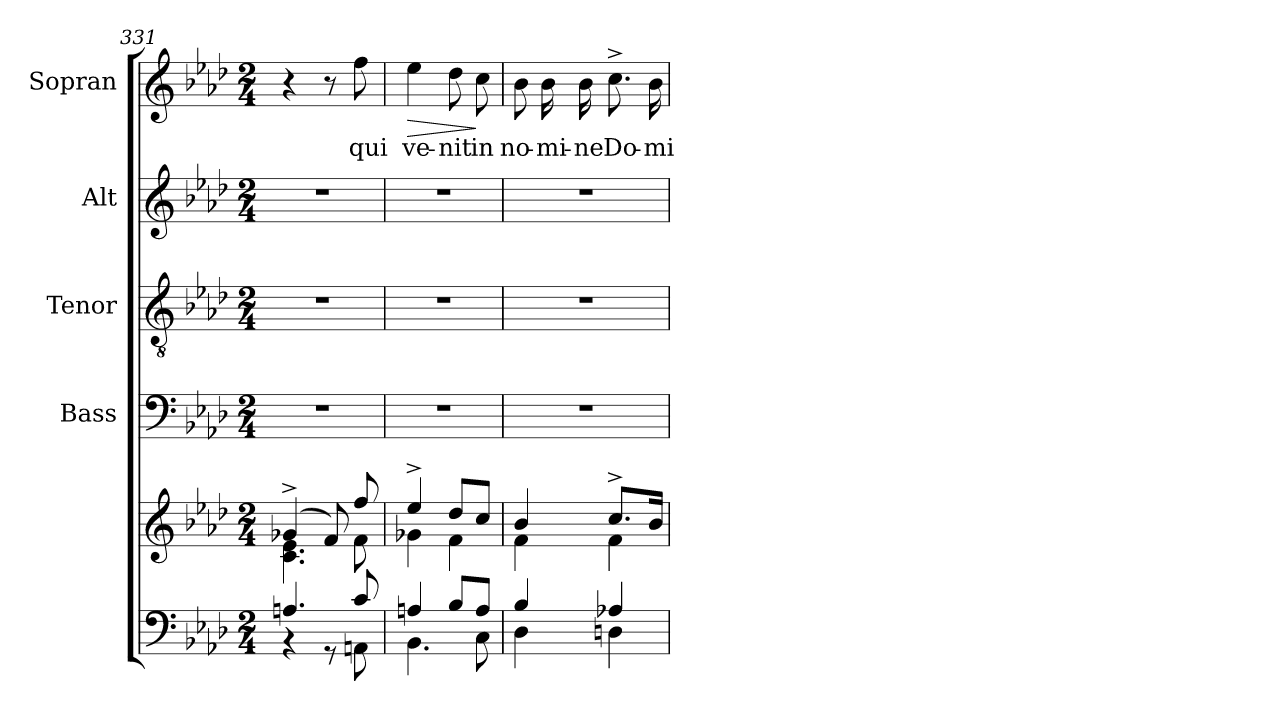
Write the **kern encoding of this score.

**kern	**kern	**kern	**kern	**kern	**kern	**text	**dynam
*part5	*part5	*part4	*part3	*part2	*part1	*part1	*part1
*staff6	*staff5	*staff4	*staff3	*staff2	*staff1	*staff1	*staff1
*	*	*I"Bass	*I"Tenor	*I"Alt	*I"Sopran	*	*
*	*	*I'B.	*I'T.	*I'A.	*I'S.	*	*
!!LO:LB:g=z
*clefF4	*clefG2	*clefF4	*clefGv2	*clefG2	*clefG2	*	*
*k[b-e-a-d-]	*k[b-e-a-d-]	*k[b-e-a-d-]	*k[b-e-a-d-]	*k[b-e-a-d-]	*k[b-e-a-d-]	*	*
*A-:	*A-:	*A-:	*A-:	*A-:	*A-:	*	*
*M2/4	*M2/4	*M2/4	*M2/4	*M2/4	*M2/4	*	*
=331	=331	=331	=331	=331	=331	=331	=331
*^	*^	*	*	*	*	*	*
4.An/	4rBB	(4g-X^>/	4.c\ 4.e-\	2r	2r	2r	4r	.	.
.	8r	8f/)	.	.	.	.	8r	.	.
!	!	!	!	!	!	!	!	!LO:LY:b	!
8c/	8AAn\	8ff/	8f\	.	.	.	8ff\	qui	.
=332	=332	=332	=332	=332	=332	=332	=332	=332	=332
!	!	!	!	!	!	!	!	!LO:LY:b	!LO:HP:b
4An/	4.BB-\	4ee-^>/	4g-X\	2r	2r	2r	4ee-\	ve-	>
!	!	!	!	!	!	!	!	!LO:LY:b	!
8B-/L	.	8dd-/L	4f\	.	.	.	8dd-\	-nit	.
!	!	!	!	!	!	!	!	!LO:LY:b	!
8A/J	8C\	8cc/J	.	.	.	.	8cc\	in	]
=333	=333	=333	=333	=333	=333	=333	=333	=333	=333
!	!	!	!	!	!	!	!	!LO:LY:b	!
4B-/	4D-\	4b-/	4f\	2r	2r	2r	8b-\	no-	.
!	!	!	!	!	!	!	!	!LO:LY:b	!
.	.	.	.	.	.	.	16b-\	-mi-	.
!	!	!	!	!	!	!	!	!LO:LY:b	!
.	.	.	.	.	.	.	16b-\	-ne	.
!	!	!	!	!	!	!	!	!LO:LY:b	!
4A-X/	4Dn\	8.cc^>/L	4f\	.	.	.	8.cc^>\	Do-	.
!	!	!	!	!	!	!	!	!LO:LY:b	!
.	.	16b-/Jk	.	.	.	.	16b-\	-mi-	.
*v	*v	*	*	*	*	*	*	*	*
*	*v	*v	*	*	*	*	*	*
=	=	=	=	=	=	=	=
*-	*-	*-	*-	*-	*-	*-	*-
